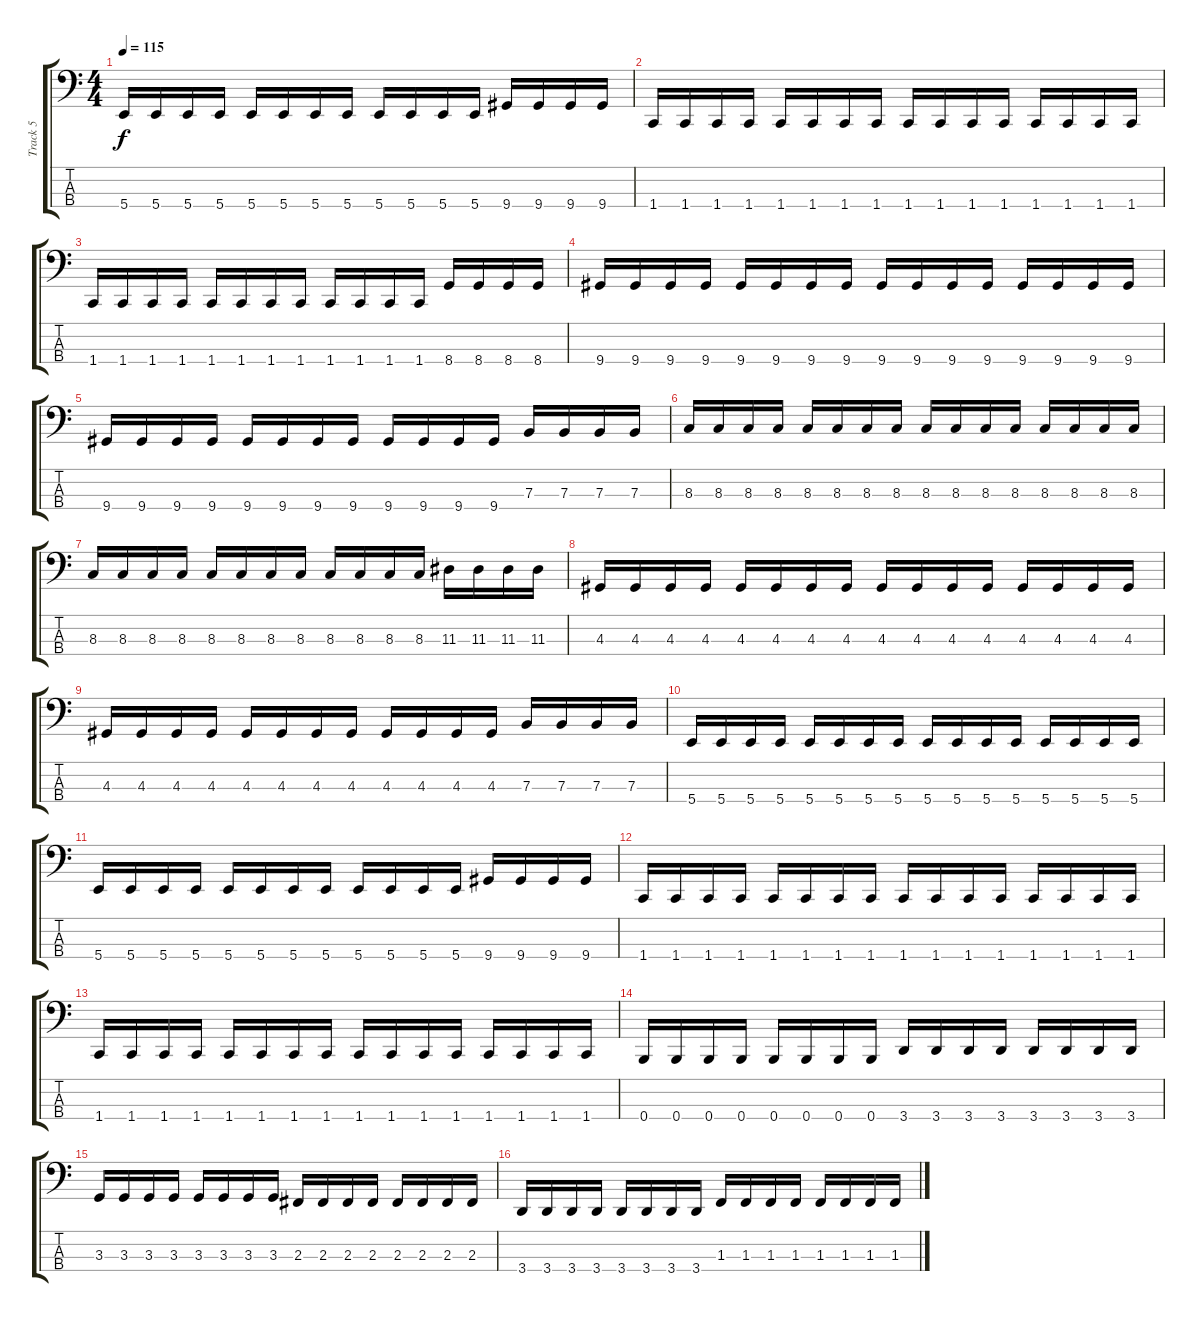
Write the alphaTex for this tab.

\track ("Track 5" "Track 5") {instrument electricbasspick}
\staff {score tabs}
\tuning (D2 A1 E1 B0) {hide}
\ts (4 4)
\tempo 115
\clef f4
\ks c
5.4.16{dy f} 5.4.16 5.4.16 5.4.16 5.4.16 5.4.16 5.4.16 5.4.16 5.4.16 5.4.16 5.4.16 5.4.16 9.4.16 9.4.16 9.4.16 9.4.16 |
1.4.16 1.4.16 1.4.16 1.4.16 1.4.16 1.4.16 1.4.16 1.4.16 1.4.16 1.4.16 1.4.16 1.4.16 1.4.16 1.4.16 1.4.16 1.4.16 |
1.4.16 1.4.16 1.4.16 1.4.16 1.4.16 1.4.16 1.4.16 1.4.16 1.4.16 1.4.16 1.4.16 1.4.16 8.4.16 8.4.16 8.4.16 8.4.16 |
9.4.16 9.4.16 9.4.16 9.4.16 9.4.16 9.4.16 9.4.16 9.4.16 9.4.16 9.4.16 9.4.16 9.4.16 9.4.16 9.4.16 9.4.16 9.4.16 |
9.4.16 9.4.16 9.4.16 9.4.16 9.4.16 9.4.16 9.4.16 9.4.16 9.4.16 9.4.16 9.4.16 9.4.16 7.3.16 7.3.16 7.3.16 7.3.16 |
8.3.16 8.3.16 8.3.16 8.3.16 8.3.16 8.3.16 8.3.16 8.3.16 8.3.16 8.3.16 8.3.16 8.3.16 8.3.16 8.3.16 8.3.16 8.3.16 |
8.3.16 8.3.16 8.3.16 8.3.16 8.3.16 8.3.16 8.3.16 8.3.16 8.3.16 8.3.16 8.3.16 8.3.16 11.3.16 11.3.16 11.3.16 11.3.16 |
4.3.16 4.3.16 4.3.16 4.3.16 4.3.16 4.3.16 4.3.16 4.3.16 4.3.16 4.3.16 4.3.16 4.3.16 4.3.16 4.3.16 4.3.16 4.3.16 |
4.3.16 4.3.16 4.3.16 4.3.16 4.3.16 4.3.16 4.3.16 4.3.16 4.3.16 4.3.16 4.3.16 4.3.16 7.3.16 7.3.16 7.3.16 7.3.16 |
5.4.16 5.4.16 5.4.16 5.4.16 5.4.16 5.4.16 5.4.16 5.4.16 5.4.16 5.4.16 5.4.16 5.4.16 5.4.16 5.4.16 5.4.16 5.4.16 |
5.4.16 5.4.16 5.4.16 5.4.16 5.4.16 5.4.16 5.4.16 5.4.16 5.4.16 5.4.16 5.4.16 5.4.16 9.4.16 9.4.16 9.4.16 9.4.16 |
1.4.16 1.4.16 1.4.16 1.4.16 1.4.16 1.4.16 1.4.16 1.4.16 1.4.16 1.4.16 1.4.16 1.4.16 1.4.16 1.4.16 1.4.16 1.4.16 |
1.4.16 1.4.16 1.4.16 1.4.16 1.4.16 1.4.16 1.4.16 1.4.16 1.4.16 1.4.16 1.4.16 1.4.16 1.4.16 1.4.16 1.4.16 1.4.16 |
0.4.16 0.4.16 0.4.16 0.4.16 0.4.16 0.4.16 0.4.16 0.4.16 3.4.16 3.4.16 3.4.16 3.4.16 3.4.16 3.4.16 3.4.16 3.4.16 |
3.3.16 3.3.16 3.3.16 3.3.16 3.3.16 3.3.16 3.3.16 3.3.16 2.3.16 2.3.16 2.3.16 2.3.16 2.3.16 2.3.16 2.3.16 2.3.16 |
3.4.16 3.4.16 3.4.16 3.4.16 3.4.16 3.4.16 3.4.16 3.4.16 1.3.16 1.3.16 1.3.16 1.3.16 1.3.16 1.3.16 1.3.16 1.3.16
